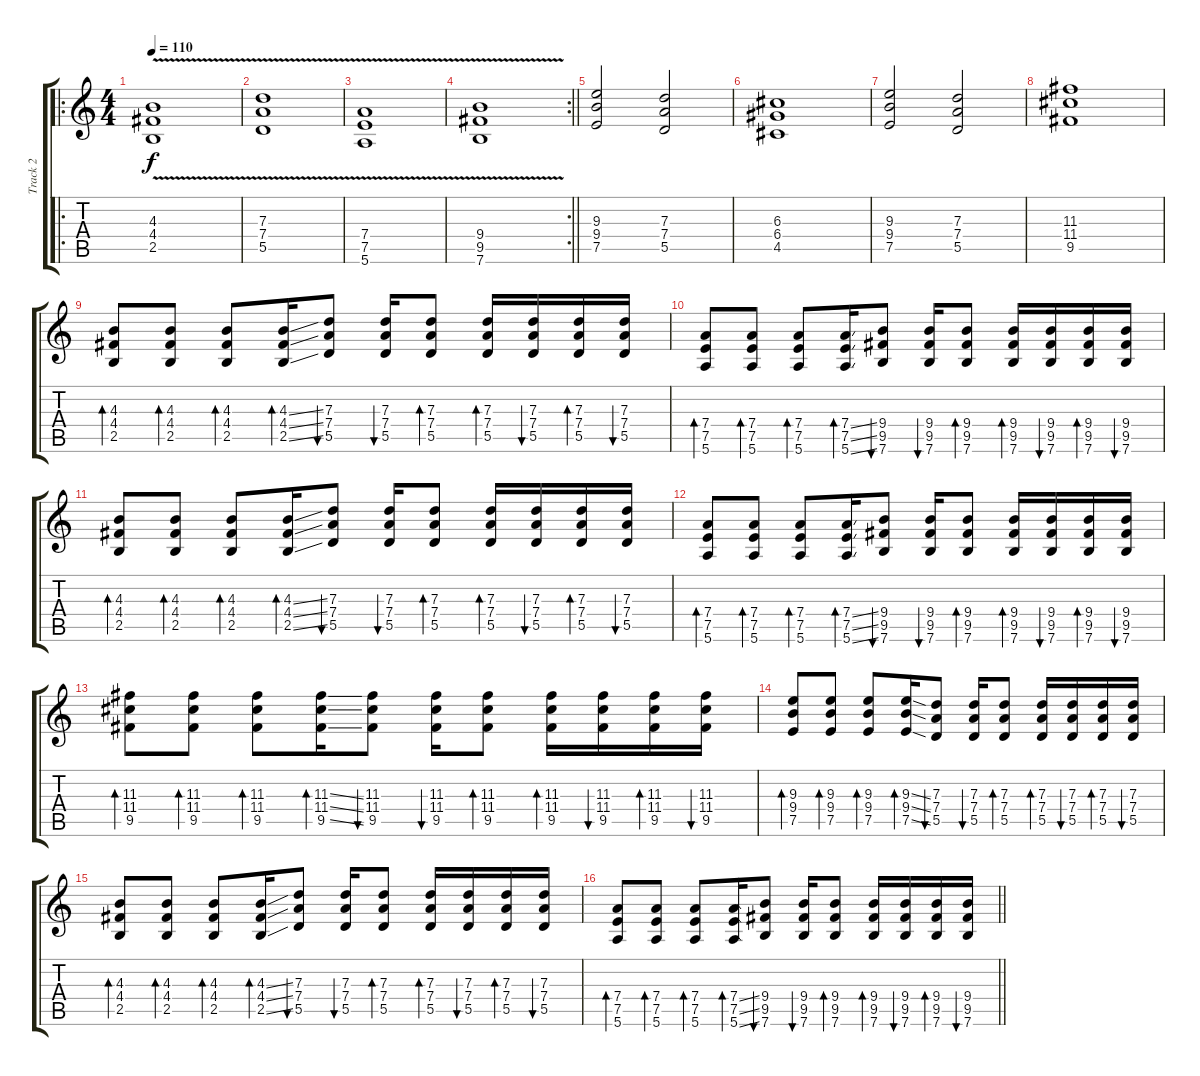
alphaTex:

\track ("Track 2" "Track 2") {instrument distortionguitar}
\staff {score tabs}
\tuning (E4 B3 G3 D3 A2 E2) {hide}
\ro
\ts (4 4)
\tempo 110
\clef g2
\ks c
(4.3{v} 4.4 2.5).1{dy f instrument electricguitarjazz} |
(7.3{v} 7.4 5.5).1 |
(7.4{v} 7.5 5.6).1 |
\rc 2
\barLineRight lightlight
(9.4{v} 9.5 7.6).1 |
(9.3 9.4 7.5).2{instrument distortionguitar} (7.3 7.4 5.5).2 |
(6.3 6.4 4.5).1 |
(9.3 9.4 7.5).2 (7.3 7.4 5.5).2 |
(11.3 11.4 9.5).1 |
(4.3 4.4 2.5).8{bd 240} (4.3 4.4 2.5).8{bd 120} (4.3 4.4 2.5).8{bd 120} (4.3{ss} 4.4{ss} 2.5{ss}).16{bd 120} (7.3 7.4 5.5).8{bu 120} (7.3 7.4 5.5).16{bu 120} (7.3 7.4 5.5).8{bd 120} (7.3 7.4 5.5).16{bd 120} (7.3 7.4 5.5).16{bu 120} (7.3 7.4 5.5).16{bd 120} (7.3 7.4 5.5).16{bu 120} |
(7.4 7.5 5.6).8{bd 240} (7.4 7.5 5.6).8{bd 240} (7.4 7.5 5.6).8{bd 240} (7.4{ss} 7.5{ss} 5.6{ss}).16{bd 120} (9.4 9.5 7.6).8{bu 120} (9.4 9.5 7.6).16{bu 120} (9.4 9.5 7.6).8{bd 120} (9.4 9.5 7.6).16{bd 120} (9.4 9.5 7.6).16{bu 120} (9.4 9.5 7.6).16{bd 120} (9.4 9.5 7.6).16{bu 120} |
(4.3 4.4 2.5).8{bd 240} (4.3 4.4 2.5).8{bd 120} (4.3 4.4 2.5).8{bd 120} (4.3{ss} 4.4{ss} 2.5{ss}).16{bd 120} (7.3 7.4 5.5).8{bu 120} (7.3 7.4 5.5).16{bu 120} (7.3 7.4 5.5).8{bd 120} (7.3 7.4 5.5).16{bd 120} (7.3 7.4 5.5).16{bu 120} (7.3 7.4 5.5).16{bd 120} (7.3 7.4 5.5).16{bu 120} |
(7.4 7.5 5.6).8{bd 240} (7.4 7.5 5.6).8{bd 240} (7.4 7.5 5.6).8{bd 240} (7.4{ss} 7.5{ss} 5.6{ss}).16{bd 120} (9.4 9.5 7.6).8{bu 120} (9.4 9.5 7.6).16{bu 120} (9.4 9.5 7.6).8{bd 120} (9.4 9.5 7.6).16{bd 120} (9.4 9.5 7.6).16{bu 120} (9.4 9.5 7.6).16{bd 120} (9.4 9.5 7.6).16{bu 120} |
(11.3 11.4 9.5).8{bd 240} (11.3 11.4 9.5).8{bd 120} (11.3 11.4 9.5).8{bd 120} (11.3{ss} 11.4{ss} 9.5{ss}).16{bd 120} (11.3 11.4 9.5).8{bu 120} (11.3 11.4 9.5).16{bu 120} (11.3 11.4 9.5).8{bd 120} (11.3 11.4 9.5).16{bd 120} (11.3 11.4 9.5).16{bu 120} (11.3 11.4 9.5).16{bd 120} (11.3 11.4 9.5).16{bu 120} |
(9.3 9.4 7.5).8{bd 240} (9.3 9.4 7.5).8{bd 120} (9.3 9.4 7.5).8{bd 120} (9.3{ss} 9.4{ss} 7.5{ss}).16{bd 120} (7.3 7.4 5.5).8{bu 120} (7.3 7.4 5.5).16{bu 120} (7.3 7.4 5.5).8{bd 120} (7.3 7.4 5.5).16{bd 120} (7.3 7.4 5.5).16{bu 120} (7.3 7.4 5.5).16{bd 120} (7.3 7.4 5.5).16{bu 120} |
(4.3 4.4 2.5).8{bd 240} (4.3 4.4 2.5).8{bd 120} (4.3 4.4 2.5).8{bd 120} (4.3{ss} 4.4{ss} 2.5{ss}).16{bd 120} (7.3 7.4 5.5).8{bu 120} (7.3 7.4 5.5).16{bu 120} (7.3 7.4 5.5).8{bd 120} (7.3 7.4 5.5).16{bd 120} (7.3 7.4 5.5).16{bu 120} (7.3 7.4 5.5).16{bd 120} (7.3 7.4 5.5).16{bu 120} |
\barLineRight lightlight
(7.4 7.5 5.6).8{bd 240} (7.4 7.5 5.6).8{bd 240} (7.4 7.5 5.6).8{bd 240} (7.4{ss} 7.5{ss} 5.6{ss}).16{bd 120} (9.4 9.5 7.6).8{bu 120} (9.4 9.5 7.6).16{bu 120} (9.4 9.5 7.6).8{bd 120} (9.4 9.5 7.6).16{bd 120} (9.4 9.5 7.6).16{bu 120} (9.4 9.5 7.6).16{bd 120} (9.4 9.5 7.6).16{bu 120}
